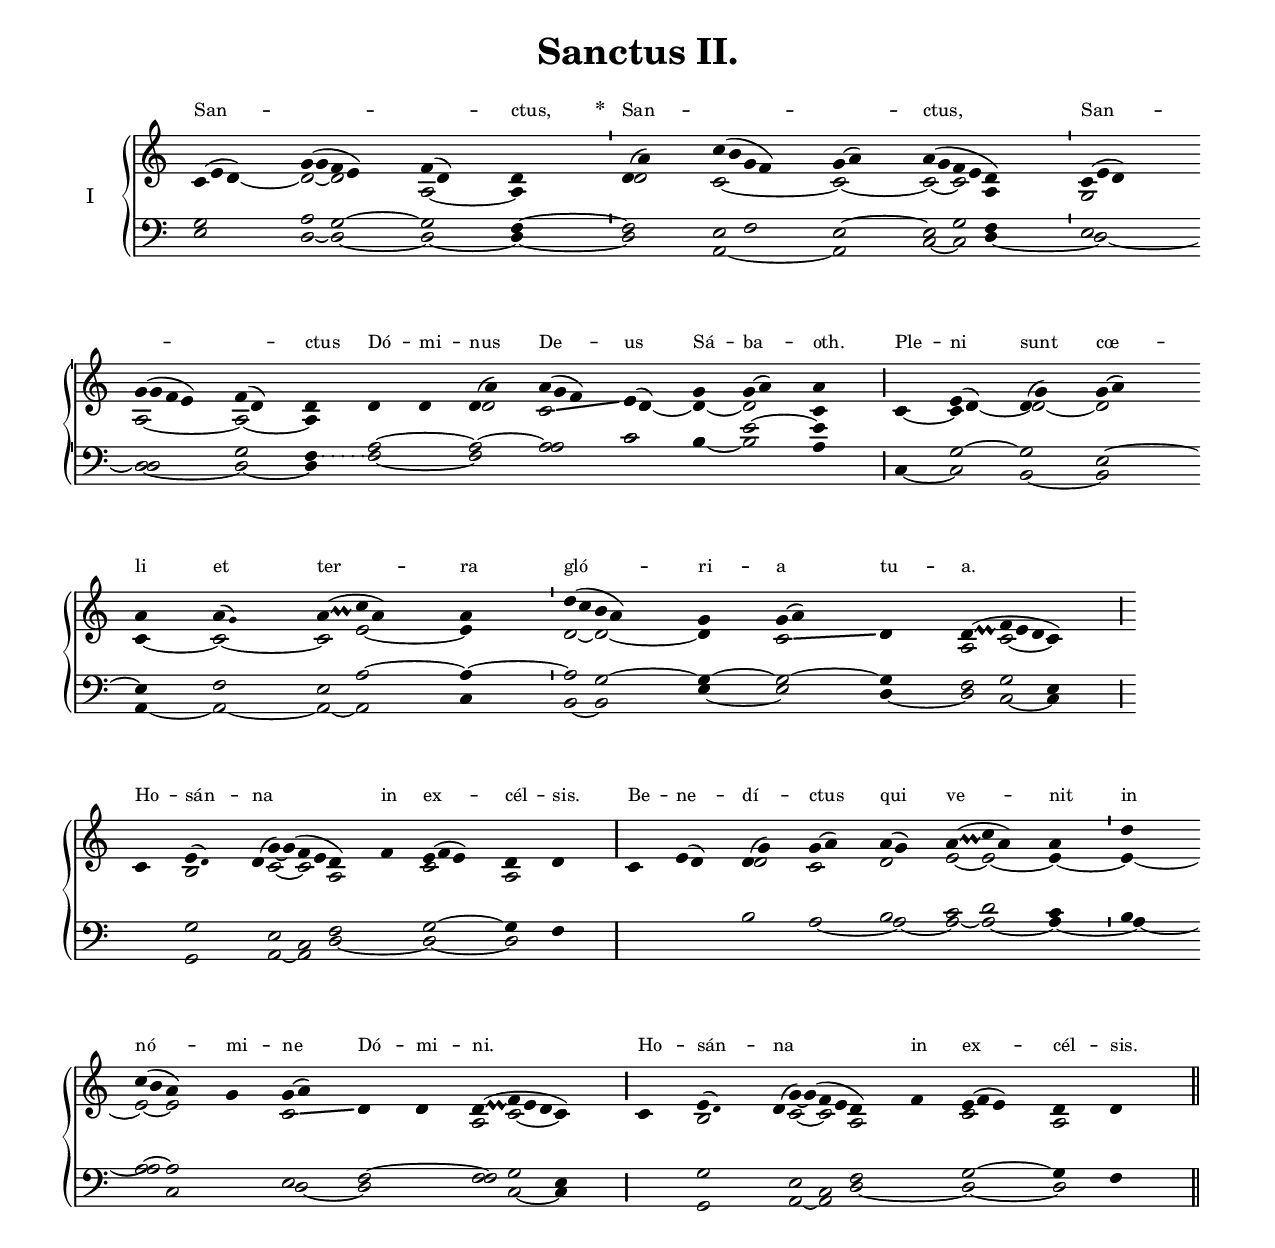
\version "2.18"
\include "gregorian.ly"
\include "noh2.ily"

%Page reference: page v.15
%(volume.page)

global = {
 \key d \dorian
 \cadenzaOn 
 \override Glissando #'thickness = #2.0
}

\header {
  title = \markup \center-column {"Sanctus II." \vspace #1 }
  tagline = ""
  composer = ""
}

\paper {
 #(include-special-characters)
  oddHeaderMarkup = \markup \fill-line {
    \line {}
    \center-column {
      \on-the-fly #first-page     " "
      \on-the-fly #not-first-page ""
    }
    \line { \on-the-fly #print-page-number-check-first \fromproperty #'page:page-number-string }
  }
  evenHeaderMarkup = \markup \fill-line {
    \line { \on-the-fly #print-page-number-check-first \fromproperty #'page:page-number-string }
    \center-column { "" }
    \line {}
  }
}

chantText = \lyricmode {
San -- _ _ ctus, 
\set stanza = " * " San -- _ _ ctus, San -- _ _ ctus Dó -- mi -- nus De -- us Sá -- ba -- oth. 
Ple -- ni sunt cœ -- li et ter -- ra gló -- ri -- a tu -- a. 
Ho -- sán -- na in ex -- cél -- sis. 
Be -- ne -- dí -- ctus qui ve -- nit in nó -- mi -- ne Dó -- mi -- ni. 
Ho -- sán -- na in ex -- cél -- sis. }

chantMusic = {
\tieDown   c'4 ( e'4 d'4) g'4 ( g'4 f'4 e'4) f'4 ( d'4) d'4 \divisioMinima
 d'4 ( a'4) c''4 ( b'4 g'4 f'4) g'4 ( a'4) a'4 ( g'4 f'4 e'4 d'4) \divisioMinima
 c'4 ( e'4 d'4) \forceBreak
 g'4 ( g'4 f'4 e'4) f'4 ( d'4) d'4 \divisioMinima
 d'4 d'4 d'4 ( a'4) a'4 ( g'4 f'4) e'4 ( d'4) g'4 g'4 ( a'4) a'4 \divisioMaior
 c'4 e'4 ( d'4) d'4 ( g'4) g'4 ( a'4) \forceBreak
 a'4 a'4 ( \once \tweak #'font-size #-4 g' ) a'4 ( \quil b' c''4 a'4) a'4 \divisioMinima
 d''4 ( c''4 b'4 a'4) g'4 g'4 ( a'4) d'4 d'4 ( \quil e' f'4 e'4 d'4 c'4) \divisioMaior \forceBreak
 c'4 e'4 ( \once \tweak #'font-size #-4 d' )
 d'4 ( g'4) ~ g'4 ( f'4 e'4 d'4) f'4 e'4 ( f'4 e'4) d'4 d'4 \divisioMaxima
 c'4 e'4 ( d'4) d'4 ( g'4) g'4 ( a'4) a'4 ( g'4) a'4 ( \quil b' c''4 a'4) a'4 \divisioMinima
 d''4 \forceBreak
 c''4 ( b'4 a'4) g'4 g'4 ( a'4) d'4 d'4 d'4 ( \quil e' f'4 e'4 d'4 c'4) \divisioMaior
 c'4 e'4 ( \once \tweak #'font-size #-4 d' ) d'4 ( g'4) ~ g'4 ( f'4 e'4 d'4) f'4 e'4 ( f'4 e'4) d'4 d'4 \finalis

}

altoMusic = {
r2 d'4 ~ d'2 ~ d'2 a2 ~ a4 \divisioMinima
d'2 c'2*4/2 ~ c'2 ~ c'2 ~ c'2 a4 \divisioMinima
g2*3/2 a2*4/2 ~ a2 ~ a4 \divisioMinima
r2 d'2 c'2*3/2 -\tweak Glissando.Y-offset #-0.8 \glissando e'4 d'4 ~ d'4 ~ d'2 c'4 \divisioMaior
c'4 ~ c'4 -\tweak Glissando.Y-offset #-0.8 \glissando d'4 ~ d'2 ~ d'2 c'4 ~ c'2 ~ c'2 e'2 ~ e'4 \divisioMinima
d'2 ~ d'2 ~ d'4 c'2 -\tweak Glissando.Y-offset #-0.8 \glissando d'4 a2 c'2*3/2 ~ c'4 \divisioMaior
r4 b2*3/2 c'2 ~ c'2 a2 c'2*3/2 a2 \divisioMaxima
r2*3/2 d'2 c'2 d'2 e'2 ~ e'2 ~ e'4 ~ \divisioMinima
e'4 ~ e'2 ~ e'2 c'2 -\tweak Glissando.Y-offset #-0.8 \glissando d'4 d'4 a2 c'2*3/2 ~ c'4 \divisioMaior
r4 b2*3/2 c'2 ~ c'2 a2 c'2*3/2 a2 \finalis
}

tenorMusic = {
g2*3/2 a2 g2 ~ g2 f4 ~ \divisioMinima
f2 e2 f2 e2 ~ e2 g2 f4 \divisioMinima
e2*3/2 \shiftRight d2*4/2 g2 f4 \divisioMinima
a2 ~ a2 ~ a2*3/2 c'2 b4 e'2 ~ e'4 \divisioMaior
r4 g2 ~ g2 e2 ~ e4 f2 e2 a2 ~ a4 ~ \divisioMinima
a2 g2 ~ g4 ~ g2 ~ g4 f2 g2*3/2 e4 \divisioMaior
r4 g2*3/2 e2 c2 f2 g2*3/2 ~ g4 f4 \divisioMaxima
r2*7/2 b2 c'2 d'2 c'4 \divisioMinima
b4 a2 ~ a2 e2 f2 ~ \shiftRight f2 g2*3/2 e4 \divisioMaior
r4 g2*3/2 e2 c2 f2 g2*3/2 ~ g4 f4 \finalis
}

bassMusic = {
e2*3/2 d2 ~ d2 ~ d2 ~ d4 ~ \divisioMinima
d2 a,2*4/2 ~ a,2 c2 ~ c2 d4 ~ \divisioMinima
d2*3/2 ~ d2*4/2 ~ d2 ~ d4 \divisioMinima
f2 ~ f2 \shiftRight a2*3/2 c'2 b4 ~ b2 a4 \divisioMaior
c4 ~ c2 b,2 ~ b,2 a,4 ~ a,2 ~ a,2 ~ a,2 c4 \divisioMinima
b,2 ~ b,2 e4 ~ e2 d4 ~ d2 c2*3/2 ~ c4 \divisioMaior
r4 g,2*3/2 a,2 ~ a,2 d2 ~ d2*3/2 ~ d2 \divisioMaxima
r2*3/2 b2 a2 ~ a2 ~ a2 ~ a2 ~ a4 ~ \divisioMinima
a4 ~ \shiftRight a2 c2 d2 ~ d2 f2 c2*3/2 ~ c4 \divisioMaior
r4 g,2*3/2 a,2 ~ a,2 d2 ~ d2*3/2 ~ d2 \finalis
}

voiceLines = {
\voiceLineStyle


s2*32/2
\allowVoiceLineBreak
\voiceLine "down" "down" f2*1/2 f2*0


}

\score{
  <<
    \new Lyrics
    \new GrandStaff <<
      \set GrandStaff.autoBeaming = ##f
      \set GrandStaff.instrumentName = \markup \center-column {
        "I"
      }
      \new Staff = up <<
        \new Voice = "chant" {
          \voiceOne \global \chantMusic
        }
        \new Voice {
          \voiceTwo \global \altoMusic
        }
      >>

      \new Staff = down <<
        \clef bass
        \new Voice {
          \voiceOne \global \tenorMusic
        }
        \new Voice {
          \voiceTwo \global \bassMusic
        }
	\new Voice {
        \voiceThree \global \voiceLines
        }
      >>
    >>
    \context Lyrics {
      \lyricsto chant {
      \chantText
    }
    }
  >>
  \layout{
  }
  
}
